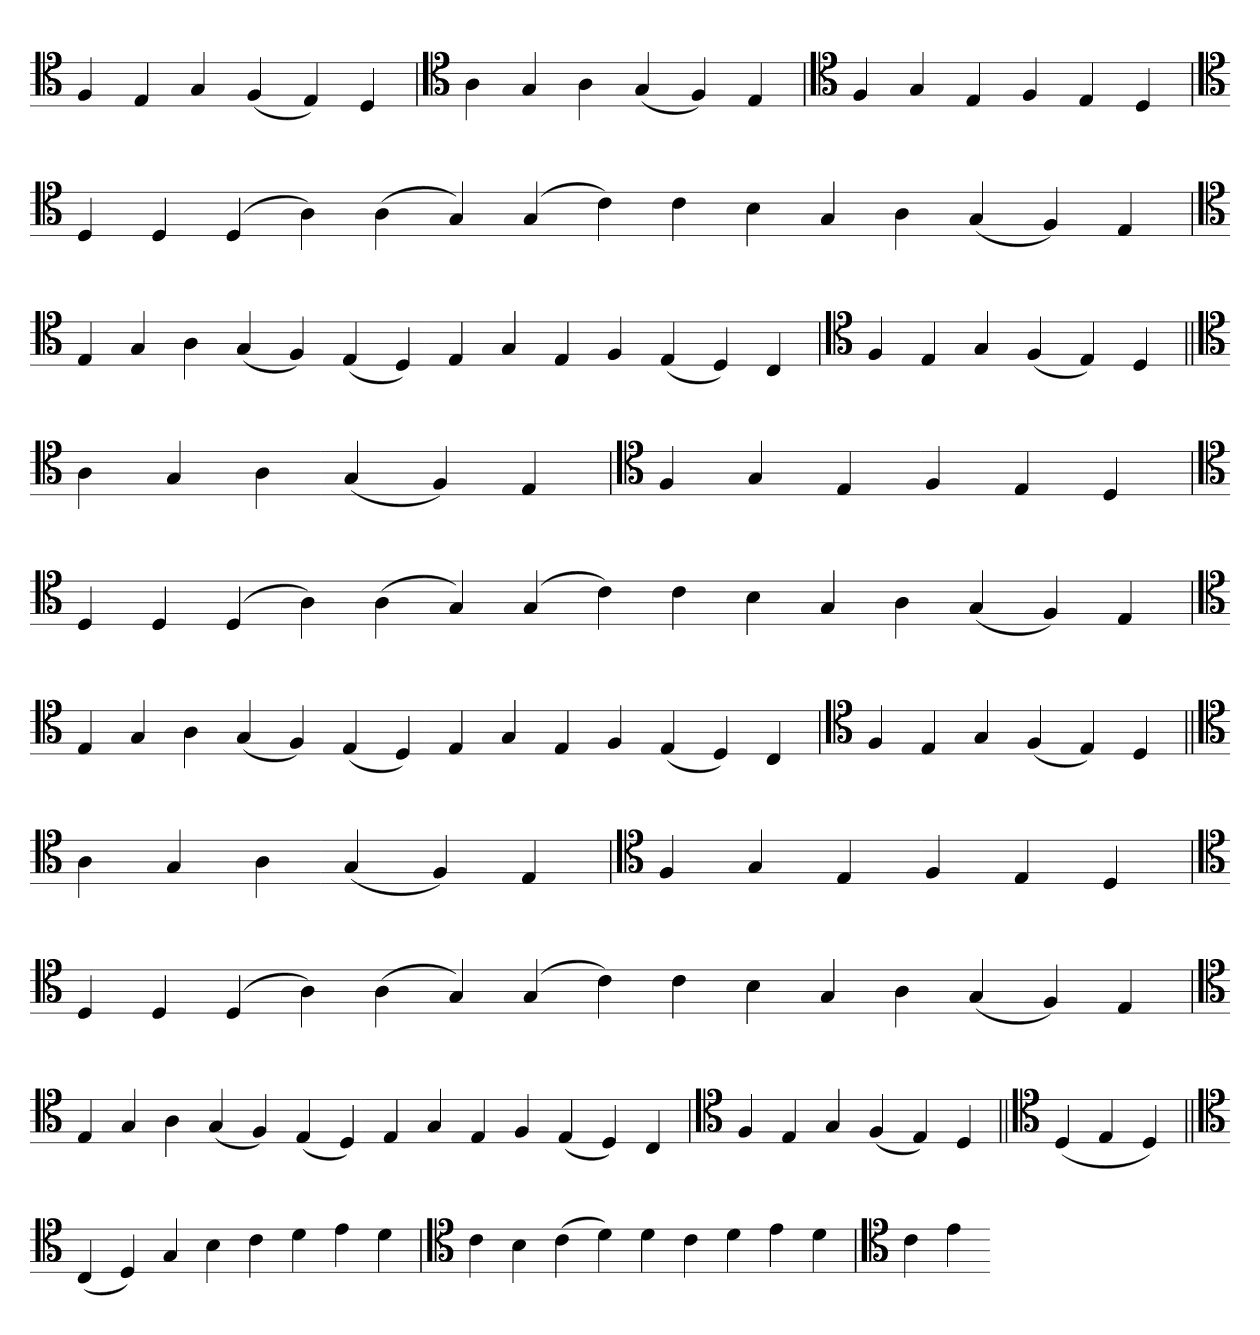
**kern
*part1
*staff1
*clefC4
=
4F
4E
4G
(4F
4E)
4D
=
*clefC4
4A
4G
4A
(4G
4F)
4E
=`
*clefC4
4F
4G
4E
4F
4E
4D
='
*clefC4
4D
4D
(4D
4A)
(4A
4G)
(4G
4c)
4c
4B
4G
4A
(4G
4F)
4E
=
*clefC4
4E
4G
4A
(4G
4F)
(4E
4D)
4E
4G
4E
4F
(4E
4D)
4C
=`
*clefC4
4F
4E
4G
(4F
4E)
4D
=||
*clefC4
4A
4G
4A
(4G
4F)
4E
=`
*clefC4
4F
4G
4E
4F
4E
4D
='
*clefC4
4D
4D
(4D
4A)
(4A
4G)
(4G
4c)
4c
4B
4G
4A
(4G
4F)
4E
=
*clefC4
4E
4G
4A
(4G
4F)
(4E
4D)
4E
4G
4E
4F
(4E
4D)
4C
=`
*clefC4
4F
4E
4G
(4F
4E)
4D
=||
*clefC4
4A
4G
4A
(4G
4F)
4E
=`
*clefC4
4F
4G
4E
4F
4E
4D
='
*clefC4
4D
4D
(4D
4A)
(4A
4G)
(4G
4c)
4c
4B
4G
4A
(4G
4F)
4E
=
*clefC4
4E
4G
4A
(4G
4F)
(4E
4D)
4E
4G
4E
4F
(4E
4D)
4C
=`
*clefC4
4F
4E
4G
(4F
4E)
4D
=||
*clefC4
(4D
4E
4D)
=||
*clefC4
(4C
4D)
4G
4B
4c
4d
4e
4d
=`
*clefC4
4c
4B
(4c
4d)
4d
4c
4d
4e
4d
=`
*clefC4
4c
4e
=-
*-
